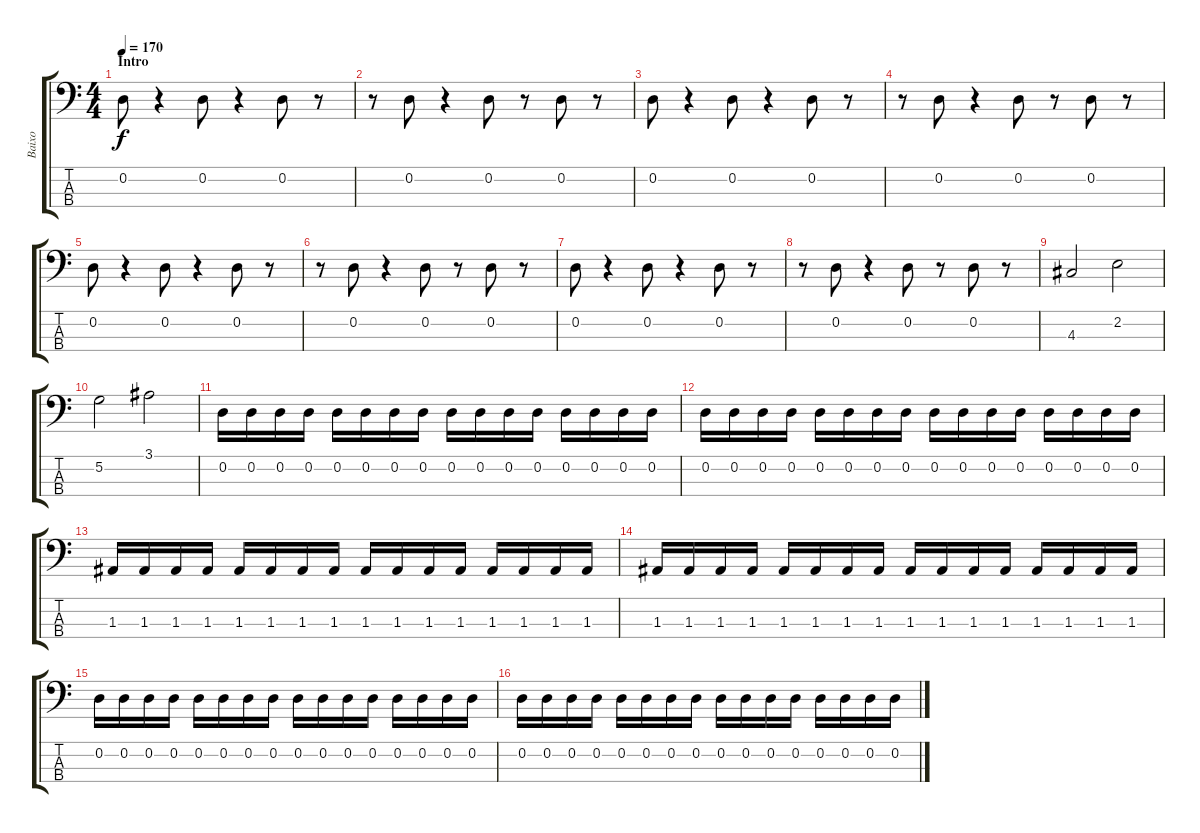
\track ("Baixo" "Baixo") {instrument electricbassfinger}
\staff {score tabs}
\tuning (G2 D2 A1 E1) {hide}
\ts (4 4)
\section ("" "Intro")
\tempo 170
\clef f4
\ks c
0.2.8{dy f instrument electricbassfinger} r.4 0.2.8 r.4 0.2.8 r.8 |
r.8 0.2.8 r.4 0.2.8 r.8 0.2.8 r.8 |
0.2.8 r.4 0.2.8 r.4 0.2.8 r.8 |
r.8 0.2.8 r.4 0.2.8 r.8 0.2.8 r.8 |
0.2.8 r.4 0.2.8 r.4 0.2.8 r.8 |
r.8 0.2.8 r.4 0.2.8 r.8 0.2.8 r.8 |
0.2.8 r.4 0.2.8 r.4 0.2.8 r.8 |
r.8 0.2.8 r.4 0.2.8 r.8 0.2.8 r.8 |
4.3.2 2.2.2 |
5.2.2 3.1.2 |
0.2.16 0.2.16 0.2.16 0.2.16 0.2.16 0.2.16 0.2.16 0.2.16 0.2.16 0.2.16 0.2.16 0.2.16 0.2.16 0.2.16 0.2.16 0.2.16 |
0.2.16 0.2.16 0.2.16 0.2.16 0.2.16 0.2.16 0.2.16 0.2.16 0.2.16 0.2.16 0.2.16 0.2.16 0.2.16 0.2.16 0.2.16 0.2.16 |
1.3.16 1.3.16 1.3.16 1.3.16 1.3.16 1.3.16 1.3.16 1.3.16 1.3.16 1.3.16 1.3.16 1.3.16 1.3.16 1.3.16 1.3.16 1.3.16 |
1.3.16 1.3.16 1.3.16 1.3.16 1.3.16 1.3.16 1.3.16 1.3.16 1.3.16 1.3.16 1.3.16 1.3.16 1.3.16 1.3.16 1.3.16 1.3.16 |
0.2.16 0.2.16 0.2.16 0.2.16 0.2.16 0.2.16 0.2.16 0.2.16 0.2.16 0.2.16 0.2.16 0.2.16 0.2.16 0.2.16 0.2.16 0.2.16 |
0.2.16 0.2.16 0.2.16 0.2.16 0.2.16 0.2.16 0.2.16 0.2.16 0.2.16 0.2.16 0.2.16 0.2.16 0.2.16 0.2.16 0.2.16 0.2.16
